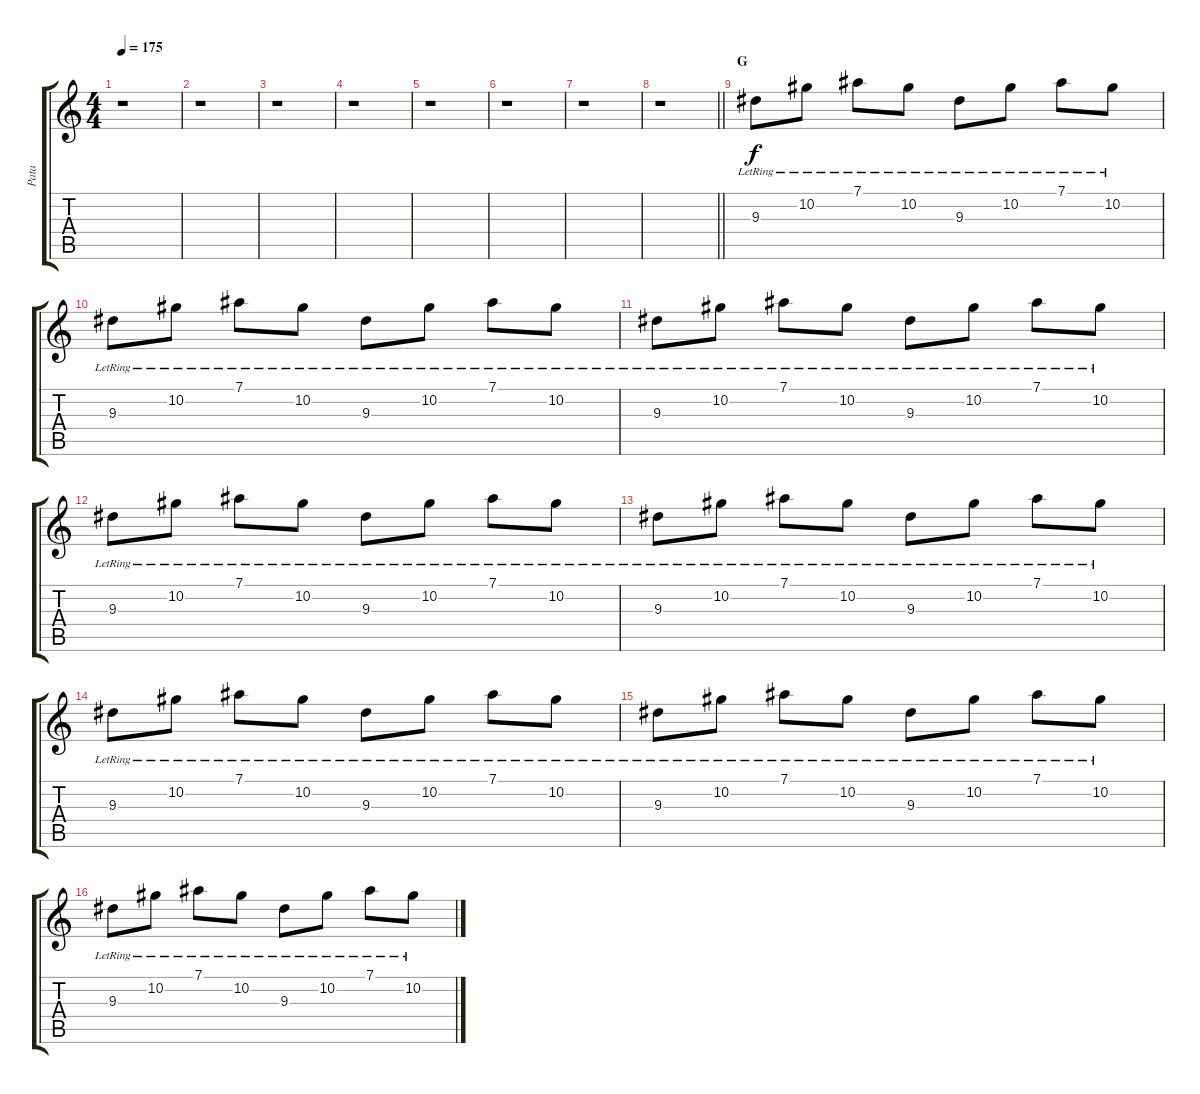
\track ("Pata" "Pata") {instrument overdrivenguitar}
\staff {score tabs}
\tuning (Eb4 Bb3 Gb3 Db3 Ab2 Eb2) {hide}
\ts (4 4)
\tempo 175
\clef g2
\ks c
r.1{dy f} |
r.1 |
r.1 |
r.1 |
r.1 |
r.1 |
r.1 |
\barLineRight lightlight
r.1 |
\section ("" "G")
9.3{lr}.8{instrument electricguitarclean} 10.2{lr}.8 7.1{lr}.8 10.2{lr}.8 9.3{lr}.8 10.2{lr}.8 7.1{lr}.8 10.2{lr}.8 |
9.3{lr}.8 10.2{lr}.8 7.1{lr}.8 10.2{lr}.8 9.3{lr}.8 10.2{lr}.8 7.1{lr}.8 10.2{lr}.8 |
9.3{lr}.8 10.2{lr}.8 7.1{lr}.8 10.2{lr}.8 9.3{lr}.8 10.2{lr}.8 7.1{lr}.8 10.2{lr}.8 |
9.3{lr}.8 10.2{lr}.8 7.1{lr}.8 10.2{lr}.8 9.3{lr}.8 10.2{lr}.8 7.1{lr}.8 10.2{lr}.8 |
9.3{lr}.8 10.2{lr}.8 7.1{lr}.8 10.2{lr}.8 9.3{lr}.8 10.2{lr}.8 7.1{lr}.8 10.2{lr}.8 |
9.3{lr}.8 10.2{lr}.8 7.1{lr}.8 10.2{lr}.8 9.3{lr}.8 10.2{lr}.8 7.1{lr}.8 10.2{lr}.8 |
9.3{lr}.8 10.2{lr}.8 7.1{lr}.8 10.2{lr}.8 9.3{lr}.8 10.2{lr}.8 7.1{lr}.8 10.2{lr}.8 |
9.3{lr}.8 10.2{lr}.8 7.1{lr}.8 10.2{lr}.8 9.3{lr}.8 10.2{lr}.8 7.1{lr}.8 10.2{lr}.8
